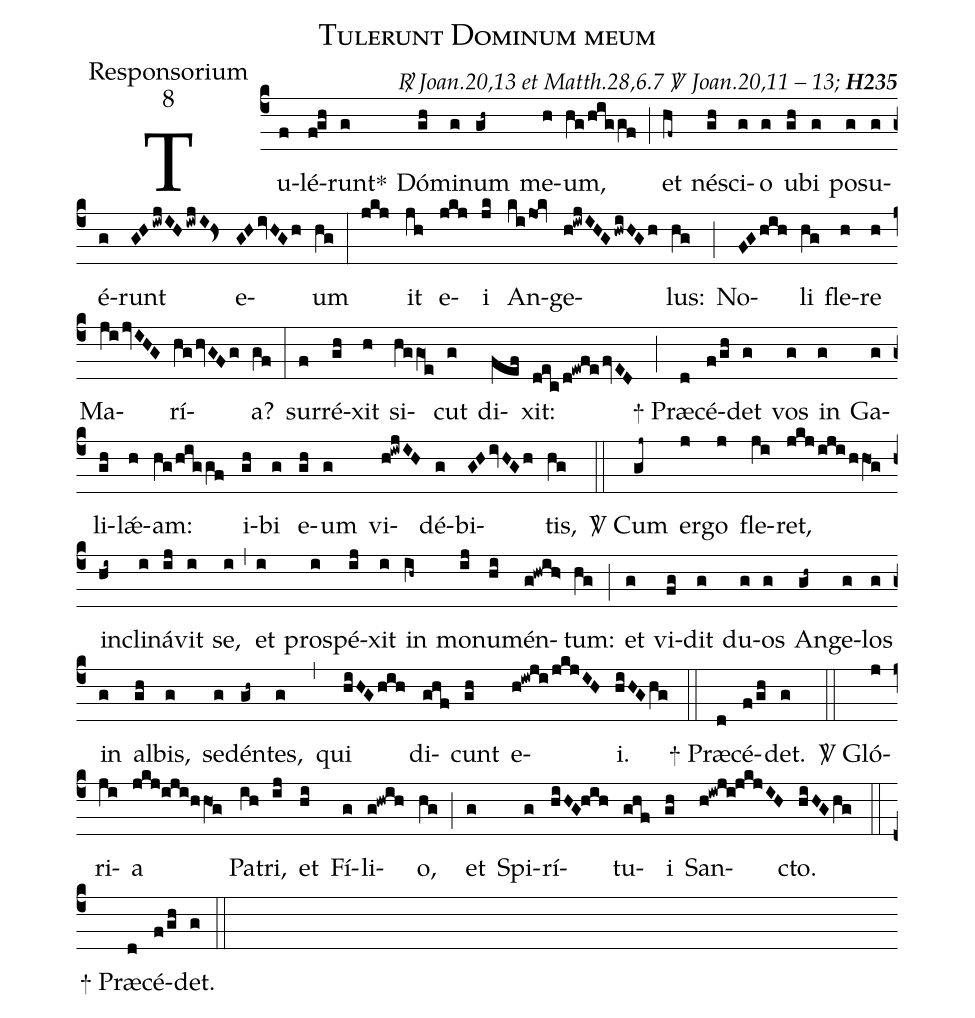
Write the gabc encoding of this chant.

name:Tulerunt Dominum meum;
office-part:Responsorium;
mode:8;
commentary:{\itshape\mdseries \Rbar\  Joan.20,13 et Matth.28,6.7 \Vbar\   Joan.20,11 -- 13;\/}  {\bfseries H235};
%%
(c4) Tu(f)lé(f!gh)runt<sp>*</sp>(g) Dó(gh)mi(g)num(gh~) me(h)um,(hg/hig/gf) (;)
et(hf~) né(gh)sci(g)o(g) u(gh)bi(g) po(g)su(g)é(g)runt(GHiwjIHiwjI!hs<) e(GHivHGh)um(hg) (:)
(jkj)it(jh) e(jkj)i(jk) An(kijok)ge(h!iwjIHGhwiHGh)lus:(hg) (;)
No(FGhih)li(hg) fle(h)re(h) Ma(ji/jvIHG)rí(hg/hvGFg)a?(gf) (:)
sur(f)ré(gh)xit(h) si(hggO1e)cut(g) di(fef)xit:(dec/d!ewfe/fvED) (;)

<sp>+</sp> Præ(d)cé(f/gh)det(g) vos(g) in(g) Ga(g)li(gh)lǽ(h)am:(hg/higgf)
i(gh)bi(g) e(gh)um(g) vi(h!iwjIH)dé(g)bi(GHivHGh)tis,(hg) (::)

<sp>V/</sp> Cum(gj~) er(j)go(j) fle(ji)ret,(jkjijihhO1g) in(hi~)cli(i)ná(ij)vit(i) se,(i) (,)
et(i) pro(i)spé(ij)xit(i) in(ih~) mo(ij)nu(hi)mén(g!hwih>)tum:(hg) (;)
et(g) vi(fg)dit(g) du(g)os(g) An(gh~)ge(g)los(g) in(g) al(gh)bis,(g) se(g)dén(gh~)tes,(g) (,)
qui(hiHGhih) di(ghf)cunt(gh) e(h!iwji/jkjIH)i.(hiHGhg) (::)

<sp>+</sp> Præ(d)cé(f/gh)det.(g) (::)

<sp>V/</sp> Gló(j)ri(ji)a(jkj/0iji/0hhO1g) Pa(ih)tri,(ij) et(hi) Fí(g)li(g@hwih)o,(hg) (;)
et(g) Spi(g)rí(hiHG@hih)tu(ghf)i(gh) San(h@iwji@jkjIH)cto.(hiHG/hg)  (::)

<sp>+</sp> Præ(d)cé(f/gh)det.(g) (::)
